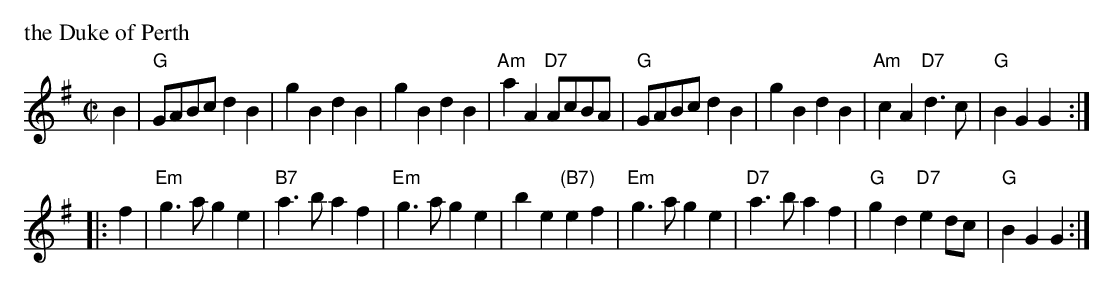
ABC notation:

X:1
P: the Duke of Perth
M: C|
L: 1/4
K: G
B |\
"G"G/A/B/c/ dB | gB dB | gB dB | "Am"aA "D7"A/c/B/A/ |\
"G"G/A/B/c/ dB | gB dB | "Am"cA "D7"d>c | "G"BG G :|
|: f |\
"Em"g>a ge | "B7"a>b af | "Em"g>a ge | be "(B7)"ef |\
"Em"g>a ge | "D7"a>b af | "G"gd "D7"ed/c/ | "G"BG G :|
